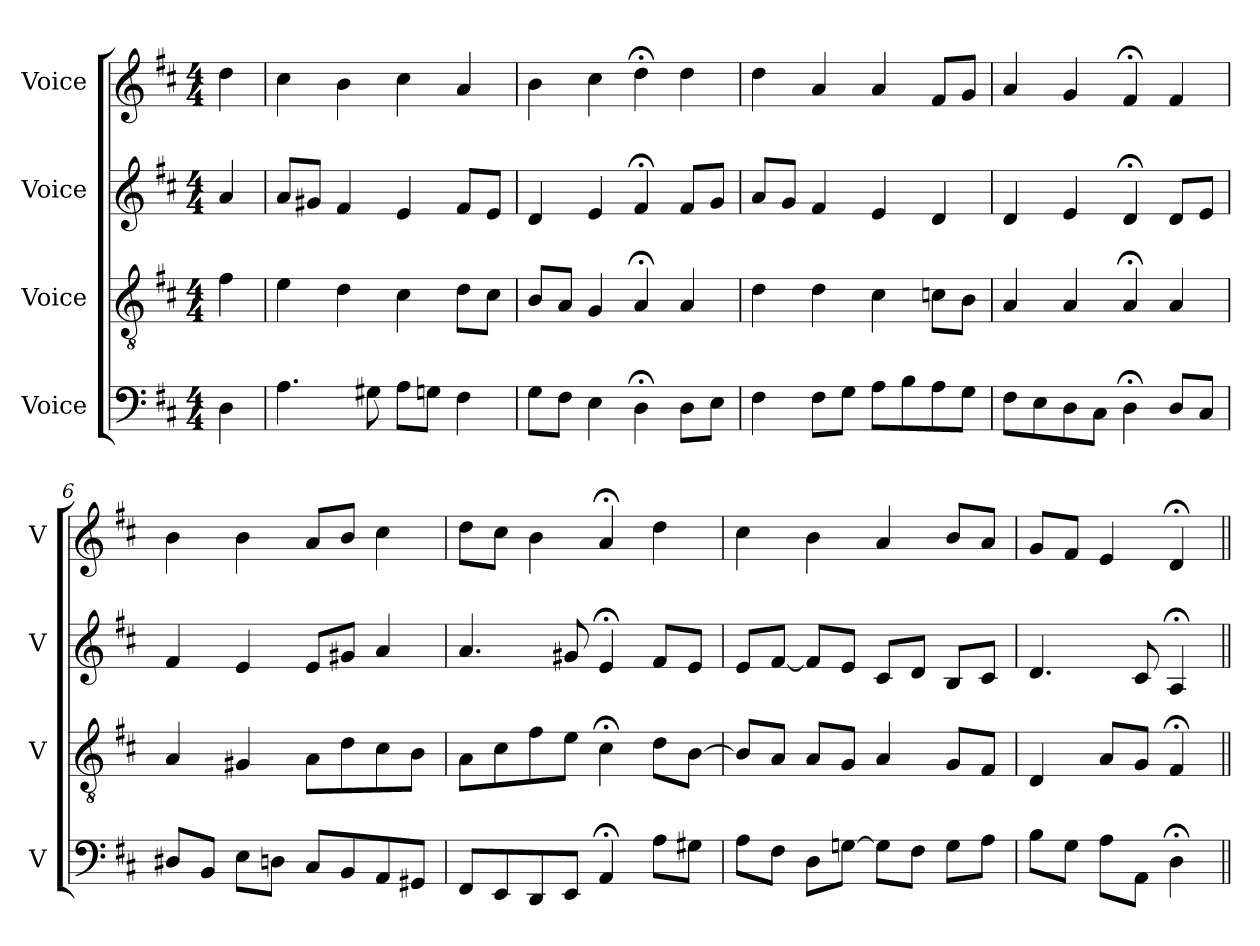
**kern	**kern	**kern	**kern
*part4	*part3	*part2	*part1
*staff4	*staff3	*staff2	*staff1
*I"Voice	*I"Voice	*I"Voice	*I"Voice
*I'V	*I'V	*I'V	*I'V
*clefF4	*clefGv2	*clefG2	*clefG2
*k[f#c#]	*k[f#c#]	*k[f#c#]	*k[f#c#]
*M4/4	*M4/4	*M4/4	*M4/4
*MM100	*MM100	*MM100	*MM100
=1	=1	=1	=1
4D\	4f#\	4a/	4dd\
=2	=2	=2	=2
4.A\	4e\	8a/L	4cc#\
.	.	8g#X/J	.
.	4d\	4f#/	4b\
8G#X\	.	.	.
8A\L	4c#\	4e/	4cc#\
8Gn\J	.	.	.
4F#\	8d\L	8f#/L	4a/
.	8c#\J	8e/J	.
=3	=3	=3	=3
8G\L	8B/L	4d/	4b\
8F#\J	8A/J	.	.
4E\	4G/	4e/	4cc#\
4D;\	4A;/	4f#;/	4dd;\
8D\L	4A/	8f#/L	4dd\
8E\J	.	8g/J	.
=4	=4	=4	=4
4F#\	4d\	8a/L	4dd\
.	.	8g/J	.
8F#\L	4d\	4f#/	4a/
8G\J	.	.	.
8A\L	4c#\	4e/	4a/
8B\	.	.	.
8A\	8cn\L	4d/	8f#/L
8G\J	8B\J	.	8g/J
=5	=5	=5	=5
8F#\L	4A/	4d/	4a/
8E\	.	.	.
8D\	4A/	4e/	4g/
8C#\J	.	.	.
4D;\	4A;/	4d;/	4f#;/
8D/L	4A/	8d/L	4f#/
8C#/J	.	8e/J	.
!!LO:LB:g=z
=6	=6	=6	=6
8D#X/L	4A/	4f#/	4b\
8BB/J	.	.	.
8E\L	4G#X/	4e/	4b\
8Dn\J	.	.	.
8C#/L	8A\L	8e/L	8a/L
8BB/	8d\	8g#X/J	8b/J
8AA/	8c#\	4a/	4cc#\
8GG#X/J	8B\J	.	.
=7	=7	=7	=7
8FF#/L	8A\L	4.a/	8dd\L
8EE/	8c#\	.	8cc#\J
8DD/	8f#\	.	4b\
8EE/J	8e\J	8g#X/	.
4AA;/	4c#;\	4e;/	4a;/
8A\L	8d\L	8f#/L	4dd\
8G#X\J	[8B\J	8e/J	.
=8	=8	=8	=8
8A\L	8B/L]	8e/L	4cc#\
8F#\J	8A/J	[8f#/J	.
8D\L	8A/L	8f#/L]	4b\
[8Gn\J	8G/J	8e/J	.
8G\L]	4A/	8c#/L	4a/
8F#\J	.	8d/J	.
8G\L	8G/L	8B/L	8b/L
8A\J	8F#/J	8c#/J	8a/J
=9	=9	=9	=9
8B\L	4D/	4.d/	8g/L
8G\J	.	.	8f#/J
8A\L	8A/L	.	4e/
8AA\J	8G/J	8c#/	.
4D;\	4F#;/	4A;/	4d;/
=||	=||	=||	=||
*-	*-	*-	*-
